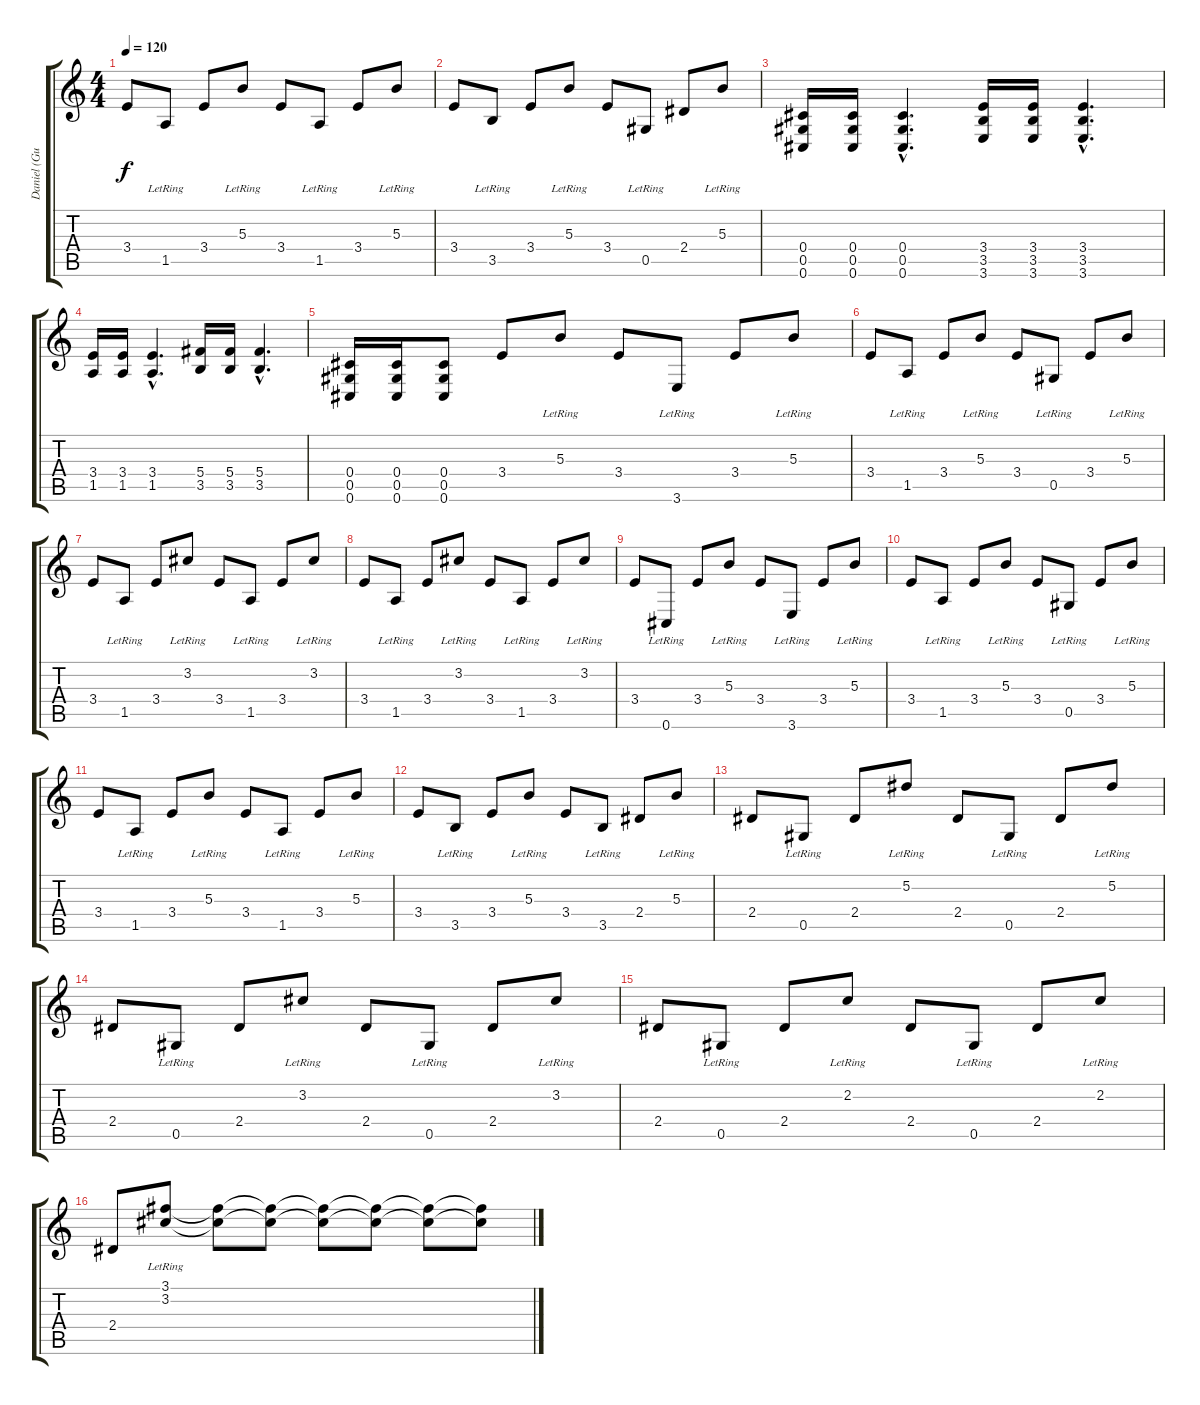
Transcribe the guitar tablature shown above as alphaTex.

\track ("Daniel (Guitarra Limpa)" "Daniel (Gu") {instrument electricguitarjazz}
\staff {score tabs}
\tuning (Eb4 Bb3 Gb3 Db3 Ab2 Db2) {hide}
\ts (4 4)
\tempo 120
\clef g2
\ks c
3.4.8{dy f} 1.5{lr}.8 3.4.8 5.3{lr}.8 3.4.8 1.5{lr}.8 3.4.8 5.3{lr}.8 |
3.4.8 3.5{lr}.8 3.4.8 5.3{lr}.8 3.4.8 0.5{lr}.8 2.4.8 5.3{lr}.8 |
(0.4 0.5 0.6).16 (0.4 0.5 0.6).16 (0.4{hac} 0.5{hac} 0.6{hac}).4{d} (3.4 3.5 3.6).16 (3.4 3.5 3.6).16 (3.4{hac} 3.5{hac} 3.6{hac}).4{d} |
(3.4 1.5).16 (3.4 1.5).16 (3.4{hac} 1.5{hac}).4{d} (5.4 3.5).16 (5.4 3.5).16 (5.4{hac} 3.5{hac}).4{d} |
(0.4 0.5 0.6).16 (0.4 0.5 0.6).16 (0.4 0.5 0.6).8 3.4.8 5.3{lr}.8 3.4.8 3.6{lr}.8 3.4.8 5.3{lr}.8 |
3.4.8 1.5{lr}.8 3.4.8 5.3{lr}.8 3.4.8 0.5{lr}.8 3.4.8 5.3{lr}.8 |
3.4.8 1.5{lr}.8 3.4.8 3.2{lr}.8 3.4.8 1.5{lr}.8 3.4.8 3.2{lr}.8 |
3.4.8 1.5{lr}.8 3.4.8 3.2{lr}.8 3.4.8 1.5{lr}.8 3.4.8 3.2{lr}.8 |
3.4.8 0.6{lr}.8 3.4.8 5.3{lr}.8 3.4.8 3.6{lr}.8 3.4.8 5.3{lr}.8 |
3.4.8 1.5{lr}.8 3.4.8 5.3{lr}.8 3.4.8 0.5{lr}.8 3.4.8 5.3{lr}.8 |
3.4.8 1.5{lr}.8 3.4.8 5.3{lr}.8 3.4.8 1.5{lr}.8 3.4.8 5.3{lr}.8 |
3.4.8 3.5{lr}.8 3.4.8 5.3{lr}.8 3.4.8 3.5{lr}.8 2.4.8 5.3{lr}.8 |
2.4.8 0.5{lr}.8 2.4.8 5.2{lr}.8 2.4.8 0.5{lr}.8 2.4.8 5.2{lr}.8 |
2.4.8 0.5{lr}.8 2.4.8 3.2{lr}.8 2.4.8 0.5{lr}.8 2.4.8 3.2{lr}.8 |
2.4.8 0.5{lr}.8 2.4.8 2.2{lr}.8 2.4.8 0.5{lr}.8 2.4.8 2.2{lr}.8 |
2.4.8 (3.1{lr} 3.2{lr}).8 (3.1{t} 3.2{t}).8 (3.1{t} 3.2{t}).8 (3.1{t} 3.2{t}).8 (3.1{t} 3.2{t}).8 (3.1{t} 3.2{t}).8 (3.1{t} 3.2{t}).8
